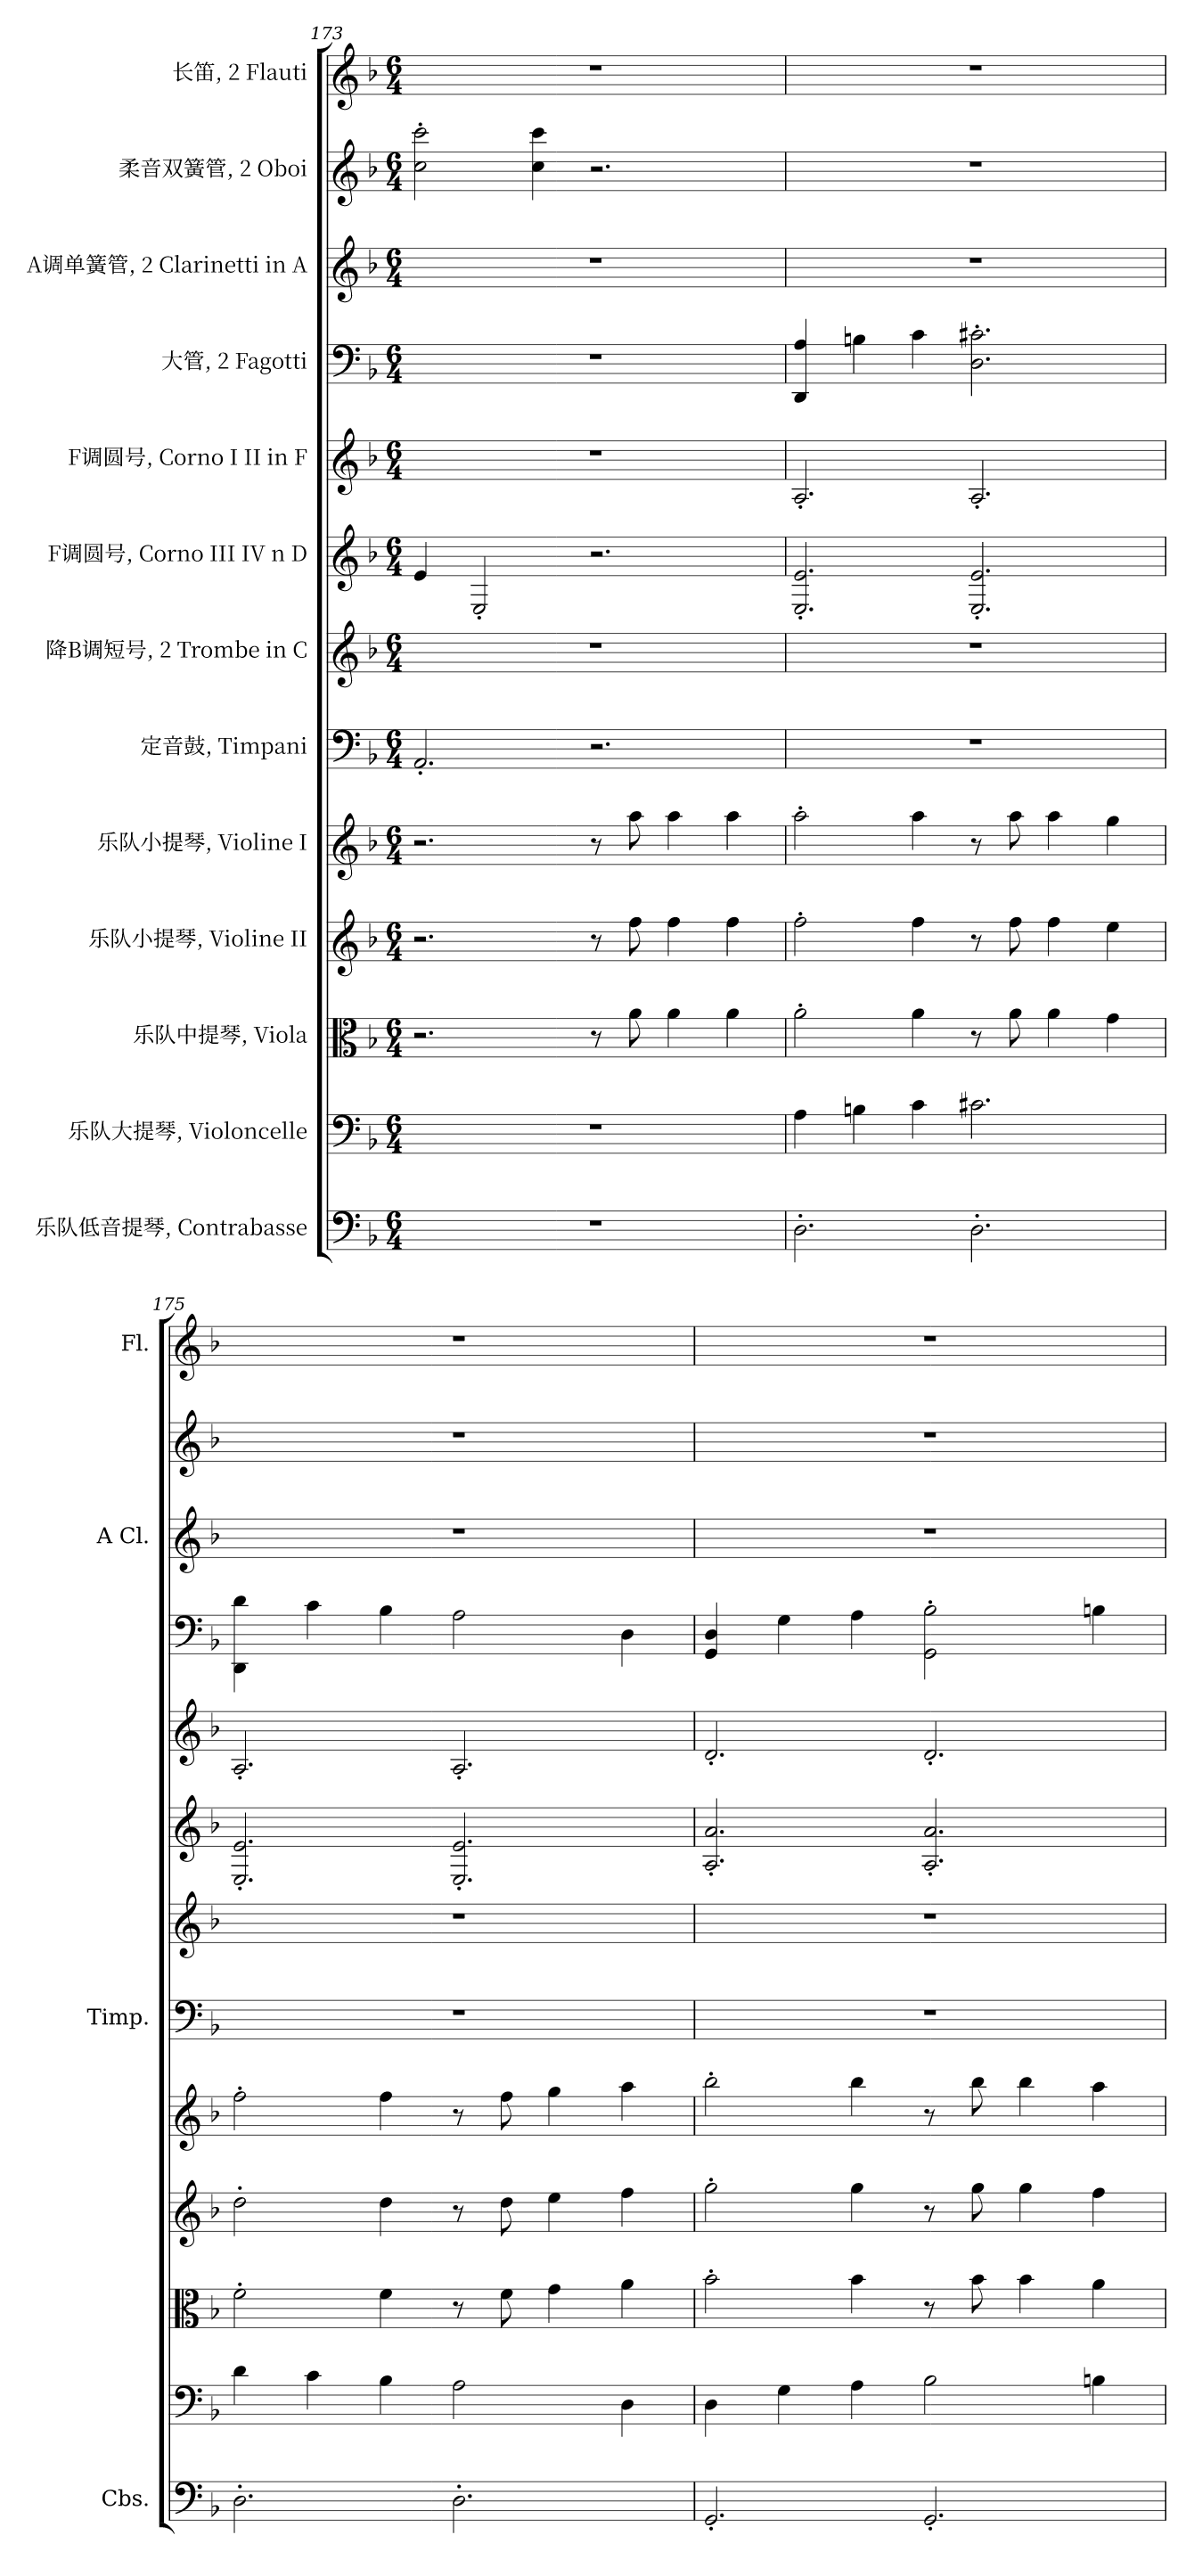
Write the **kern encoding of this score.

**kern	**kern	**kern	**kern	**kern	**kern	**kern	**kern	**kern	**kern	**kern	**kern	**kern
*part13	*part12	*part11	*part10	*part9	*part8	*part7	*part6	*part5	*part4	*part3	*part2	*part1
*staff13	*staff12	*staff11	*staff10	*staff9	*staff8	*staff7	*staff6	*staff5	*staff4	*staff3	*staff2	*staff1
*I"乐队低音提琴, Contrabasse	*I"乐队大提琴, Violoncelle	*I"乐队中提琴, Viola	*I"乐队小提琴, Violine II	*I"乐队小提琴, Violine I	*I"定音鼓, Timpani	*I"降B调短号, 2 Trombe in C	*I"F调圆号, Corno III IV n D	*I"F调圆号, Corno I II in F	*I"大管, 2 Fagotti	*I"A调单簧管, 2 Clarinetti in A	*I"柔音双簧管, 2 Oboi	*I"长笛, 2 Flauti
*I'Cbs.	*	*	*	*	*I'Timp.	*	*	*	*	*I'A Cl.	*	*I'Fl.
*clefF4	*clefF4	*clefC3	*clefG2	*clefG2	*clefF4	*clefG2	*clefG2	*clefG2	*clefF4	*clefG2	*clefG2	*clefG2
*ITrd7c12	*	*	*	*	*	*ITrd1c2	*ITrd4c7	*ITrd4c7	*	*ITrd2c3	*ITrd2c3	*
*k[b-]	*k[b-]	*k[b-]	*k[b-]	*k[b-]	*k[b-]	*k[b-e-a-]	*k[b-e-]	*k[b-e-]	*k[b-]	*k[f#c#]	*k[f#c#]	*k[b-]
*M6/4	*M6/4	*M6/4	*M6/4	*M6/4	*M6/4	*M6/4	*M6/4	*M6/4	*M6/4	*M6/4	*M6/4	*M6/4
*MM214	*MM214	*MM214	*MM214	*MM214	*MM214	*MM214	*MM214	*MM214	*MM214	*MM214	*MM214	*MM214
=173	=173	=173	=173	=173	=173	=173	=173	=173	=173	=173	=173	=173
1.r	1.r	2.r	2.r	2.r	2.AA'/	1.r	4A/	1.r	1.r	1.r	2a\' 2aa\'	1.r
.	.	.	.	.	.	.	2AA'/	.	.	.	.	.
.	.	.	.	.	.	.	.	.	.	.	4a\ 4aa\	.
.	.	8r	8r	8r	2.r	.	2.r	.	.	.	2.r	.
.	.	8a\	8ff\	8aa\	.	.	.	.	.	.	.	.
.	.	4a\	4ff\	4aa\	.	.	.	.	.	.	.	.
.	.	4a\	4ff\	4aa\	.	.	.	.	.	.	.	.
!!LO:PB:g=z
=174	=174	=174	=174	=174	=174	=174	=174	=174	=174	=174	=174	=174
*	*	*	*	*	*	*	*	*	*	*	*	*MM218
2.DD'\	4A\	2a'\	2ff'\	2aa'\	1.r	1.r	2.AA/' 2.A/'	2.D'/	4DD/ 4A/	1.r	1.r	1.r
.	4Bn\	.	.	.	.	.	.	.	4Bn\	.	.	.
.	4c\	4a\	4ff\	4aa\	.	.	.	.	4c\	.	.	.
2.DD'\	2.c#X\	8r	8r	8r	.	.	2.AA/' 2.A/'	2.D'/	2.D\' 2.c#X\'	.	.	.
.	.	8a\	8ff\	8aa\	.	.	.	.	.	.	.	.
.	.	4a\	4ff\	4aa\	.	.	.	.	.	.	.	.
.	.	4g\	4ee\	4gg\	.	.	.	.	.	.	.	.
=175	=175	=175	=175	=175	=175	=175	=175	=175	=175	=175	=175	=175
*	*	*	*	*	*	*	*	*	*	*	*	*MM227
2.DD'\	4d\	2f'\	2dd'\	2ff'\	1.r	1.r	2.AA/' 2.A/'	2.D'/	4DD\ 4d\	1.r	1.r	1.r
.	4c\	.	.	.	.	.	.	.	4c\	.	.	.
.	4B-\	4f\	4dd\	4ff\	.	.	.	.	4B-\	.	.	.
2.DD'\	2A\	8r	8r	8r	.	.	2.AA/' 2.A/'	2.D'/	2A\	.	.	.
.	.	8f\	8dd\	8ff\	.	.	.	.	.	.	.	.
.	.	4g\	4ee\	4gg\	.	.	.	.	.	.	.	.
.	4D\	4a\	4ff\	4aa\	.	.	.	.	4D\	.	.	.
=176	=176	=176	=176	=176	=176	=176	=176	=176	=176	=176	=176	=176
*	*	*	*	*	*	*	*	*	*	*	*	*MM227
2.GGG'/	4D\	2b-'\	2gg'\	2bb-'\	1.r	1.r	2.D/' 2.d/'	2.G'/	4GG/ 4D/	1.r	1.r	1.r
.	4G\	.	.	.	.	.	.	.	4G\	.	.	.
.	4A\	4b-\	4gg\	4bb-\	.	.	.	.	4A\	.	.	.
2.GGG'/	2B-\	8r	8r	8r	.	.	2.D/' 2.d/'	2.G'/	2GG\' 2B-\'	.	.	.
.	.	8b-\	8gg\	8bb-\	.	.	.	.	.	.	.	.
.	.	4b-\	4gg\	4bb-\	.	.	.	.	.	.	.	.
.	4Bn\	4a\	4ff\	4aa\	.	.	.	.	4Bn\	.	.	.
=	=	=	=	=	=	=	=	=	=	=	=	=
*-	*-	*-	*-	*-	*-	*-	*-	*-	*-	*-	*-	*-
